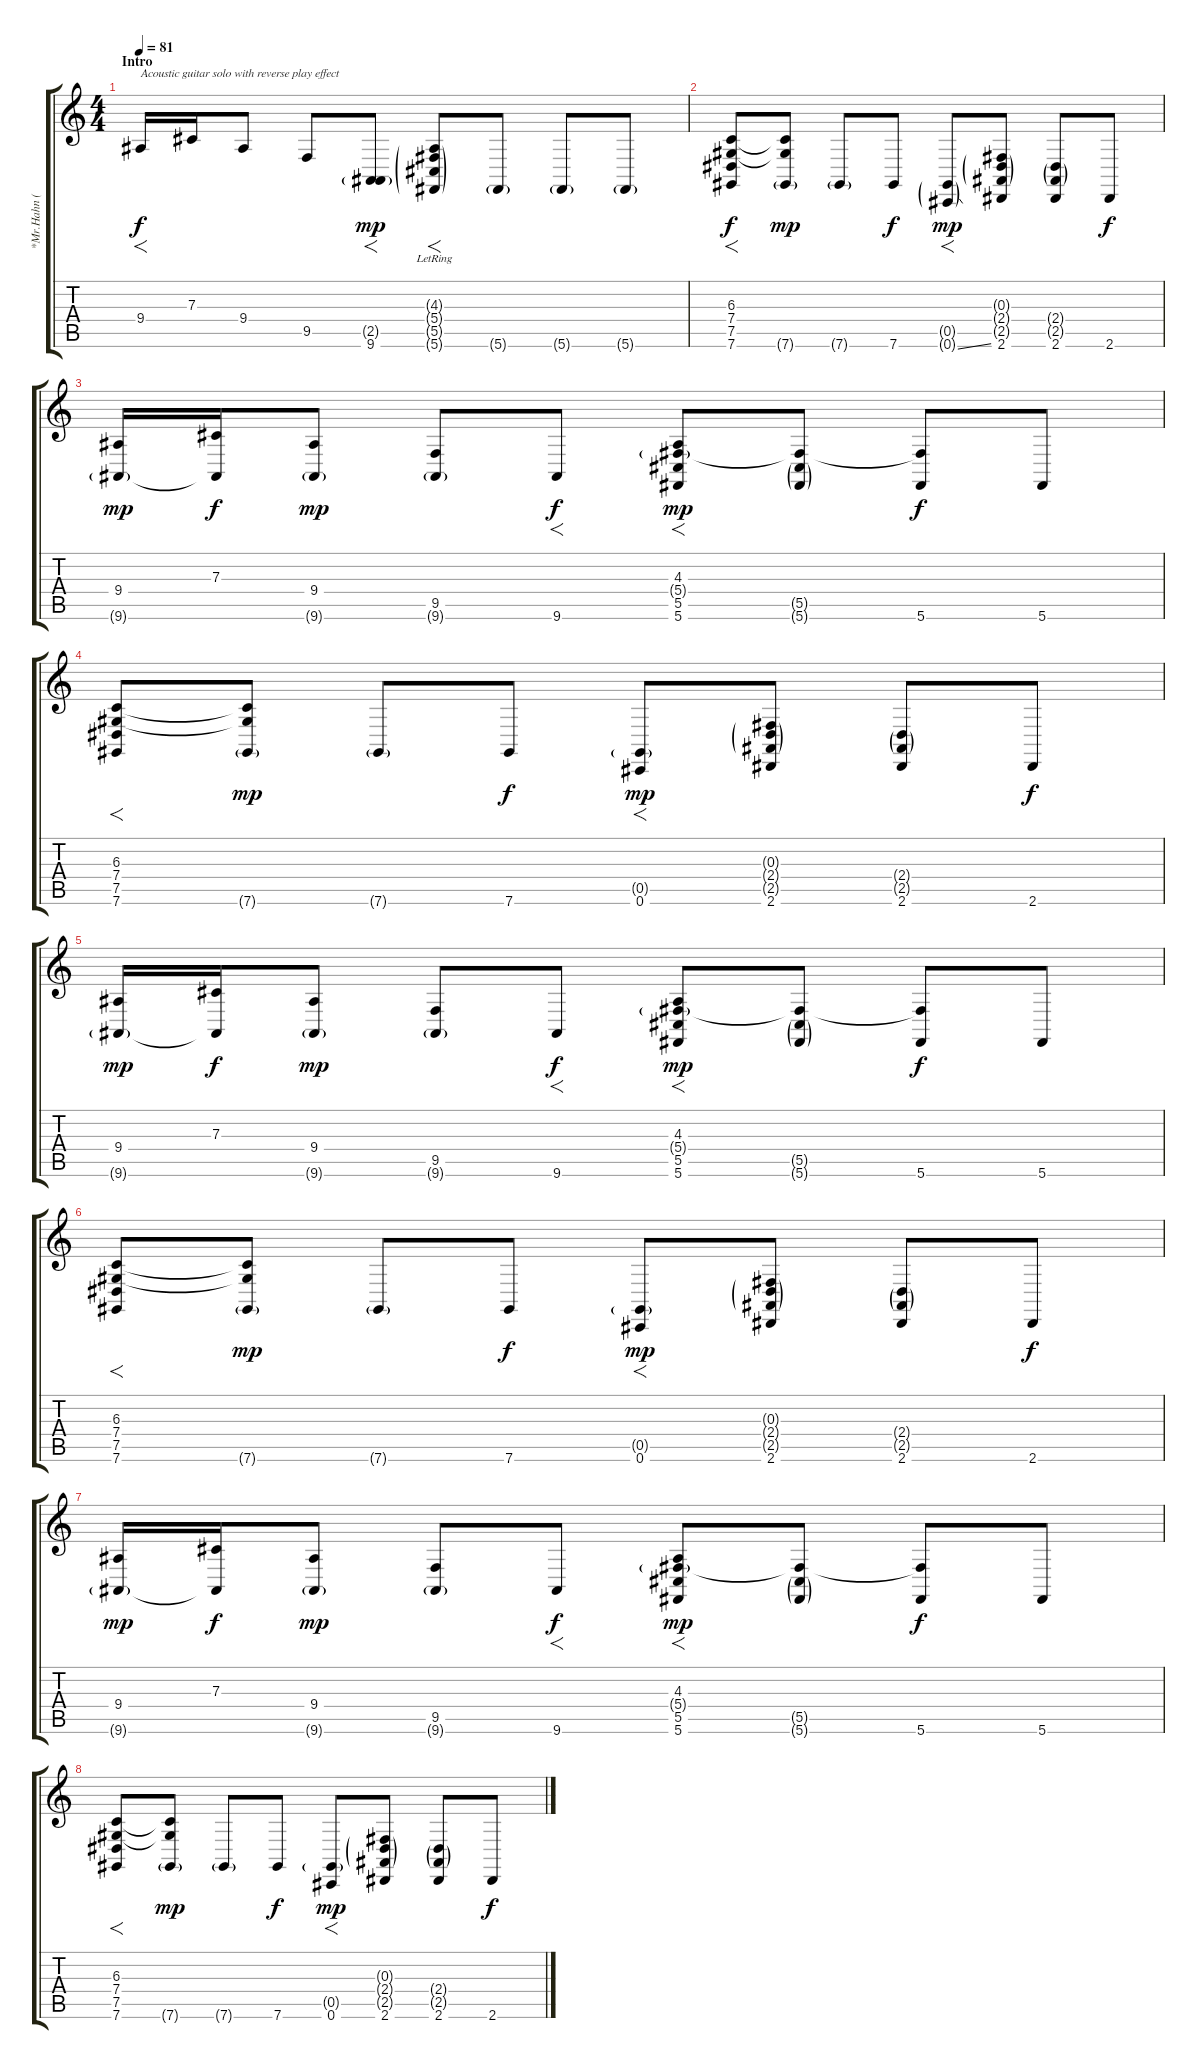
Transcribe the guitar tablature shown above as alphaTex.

\track ("*Mr.Hahn (Main sample)" "*Mr.Hahn (") {instrument lead5charang}
\staff {score tabs}
\tuning (Eb4 Bb3 Gb3 Db3 Ab2 Db2) {hide}
\ts (4 4)
\section ("" "Intro")
\tempo 81
\clef g2
\ks c
9.4.16{f txt "Acoustic guitar solo with reverse play effect" dy f balance 0 instrument lead5charang} 7.3.16 9.4.8{balance 2} 9.5.8{balance 4} (2.5{g} 9.6).8{f dy mp balance 6} (4.3{g} 5.4{g} 5.5{g lr} 5.6{g}).8{f balance 8} 5.6{g}.8 5.6{g}.8 5.6{g}.8 |
(6.3 7.4 7.5 7.6).8{f dy f} (6.3{t} 7.4{t} 7.6{g}).8{dy mp} 7.6{g}.8 7.6.8{dy f} (0.5{g} 0.6{ss g}).8{f dy mp} (0.3{g} 2.4{g} 2.5{g} 2.6).8 (2.4{g} 2.5{g} 2.6).8 2.6.8{dy f} |
(9.4 9.6{g}).16{dy mp} (7.3 9.6{t}).16{dy f} (9.4 9.6{g}).8{dy mp} (9.5 9.6{g}).8 9.6.8{f dy f} (4.3 5.4{g} 5.5 5.6).8{f dy mp} (5.4{t} 5.5{g} 5.6{g}).8 (5.4{t} 5.6).8{dy f} 5.6.8 |
(6.3 7.4 7.5 7.6).8{f} (6.3{t} 7.4{t} 7.6{g}).8{dy mp} 7.6{g}.8 7.6.8{dy f} (0.5{g} 0.6).8{f dy mp} (0.3{g} 2.4{g} 2.5{g} 2.6).8 (2.4{g} 2.5{g} 2.6).8 2.6.8{dy f} |
(9.4 9.6{g}).16{dy mp} (7.3 9.6{t}).16{dy f} (9.4 9.6{g}).8{dy mp} (9.5 9.6{g}).8 9.6.8{f dy f} (4.3 5.4{g} 5.5 5.6).8{f dy mp} (5.4{t} 5.5{g} 5.6{g}).8 (5.4{t} 5.6).8{dy f} 5.6.8 |
(6.3 7.4 7.5 7.6).8{f} (6.3{t} 7.4{t} 7.6{g}).8{dy mp} 7.6{g}.8 7.6.8{dy f} (0.5{g} 0.6).8{f dy mp} (0.3{g} 2.4{g} 2.5{g} 2.6).8 (2.4{g} 2.5{g} 2.6).8 2.6.8{dy f} |
(9.4 9.6{g}).16{dy mp} (7.3 9.6{t}).16{dy f} (9.4 9.6{g}).8{dy mp} (9.5 9.6{g}).8 9.6.8{f dy f} (4.3 5.4{g} 5.5 5.6).8{f dy mp} (5.4{t} 5.5{g} 5.6{g}).8 (5.4{t} 5.6).8{dy f} 5.6.8 |
(6.3 7.4 7.5 7.6).8{f} (6.3{t} 7.4{t} 7.6{g}).8{dy mp} 7.6{g}.8 7.6.8{dy f} (0.5{g} 0.6).8{f dy mp} (0.3{g} 2.4{g} 2.5{g} 2.6).8 (2.4{g} 2.5{g} 2.6).8 2.6.8{dy f}
